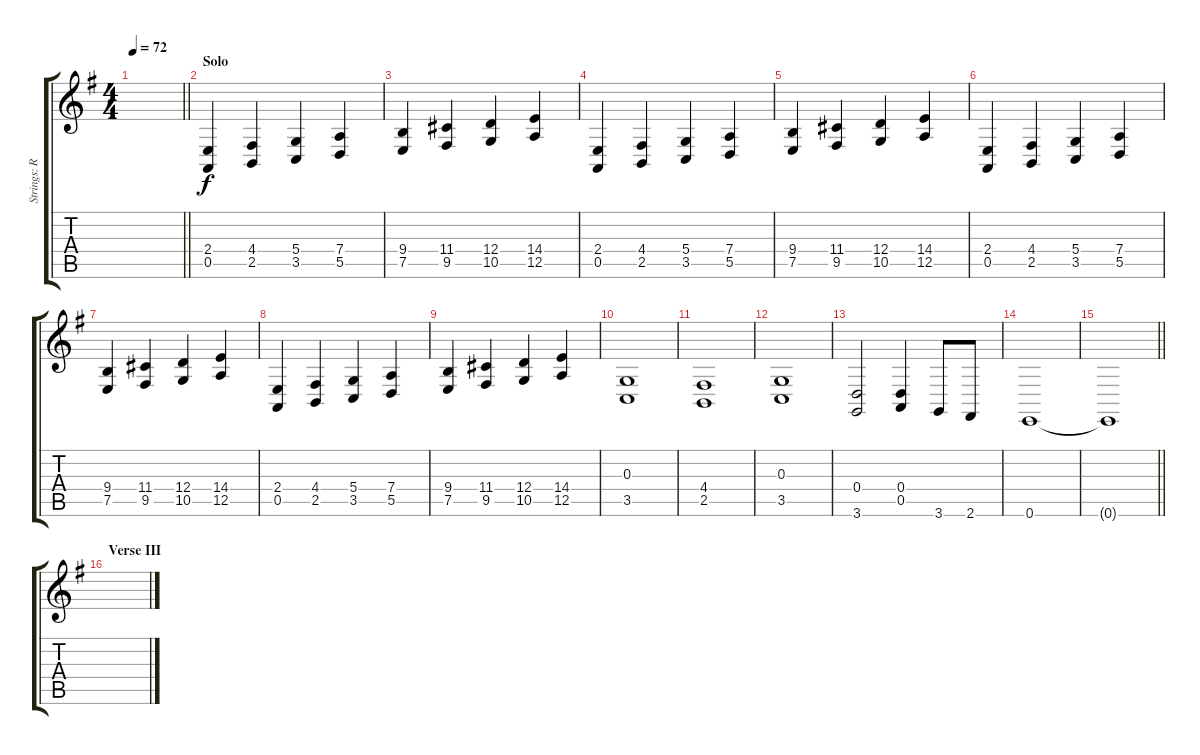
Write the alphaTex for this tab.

\track ("Strings: Rick" "Strings: R") {instrument synthstrings1}
\staff {score tabs}
\tuning (E4 B3 G3 D3 A2 E2) {hide}
\ts (4 4)
\tempo 72
\clef g2
\barLineRight lightlight
\ks g
|
\section ("" "Solo")
(2.4 0.5).4 (4.4 2.5).4 (5.4 3.5).4 (7.4 5.5).4 |
(9.4 7.5).4 (11.4 9.5).4 (12.4 10.5).4 (14.4 12.5).4 |
(2.4 0.5).4 (4.4 2.5).4 (5.4 3.5).4 (7.4 5.5).4 |
(9.4 7.5).4 (11.4 9.5).4 (12.4 10.5).4 (14.4 12.5).4 |
(2.4 0.5).4 (4.4 2.5).4 (5.4 3.5).4 (7.4 5.5).4 |
(9.4 7.5).4 (11.4 9.5).4 (12.4 10.5).4 (14.4 12.5).4 |
(2.4 0.5).4 (4.4 2.5).4 (5.4 3.5).4 (7.4 5.5).4 |
(9.4 7.5).4 (11.4 9.5).4 (12.4 10.5).4 (14.4 12.5).4 |
(0.3 3.5).1 |
(4.4 2.5).1 |
(0.3 3.5).1 |
(0.4 3.6).2 (0.4 0.5).4 3.6.8 2.6.8 |
0.6.1 |
\barLineRight lightlight
0.6{t}.1 |
\section ("" "Verse III")
